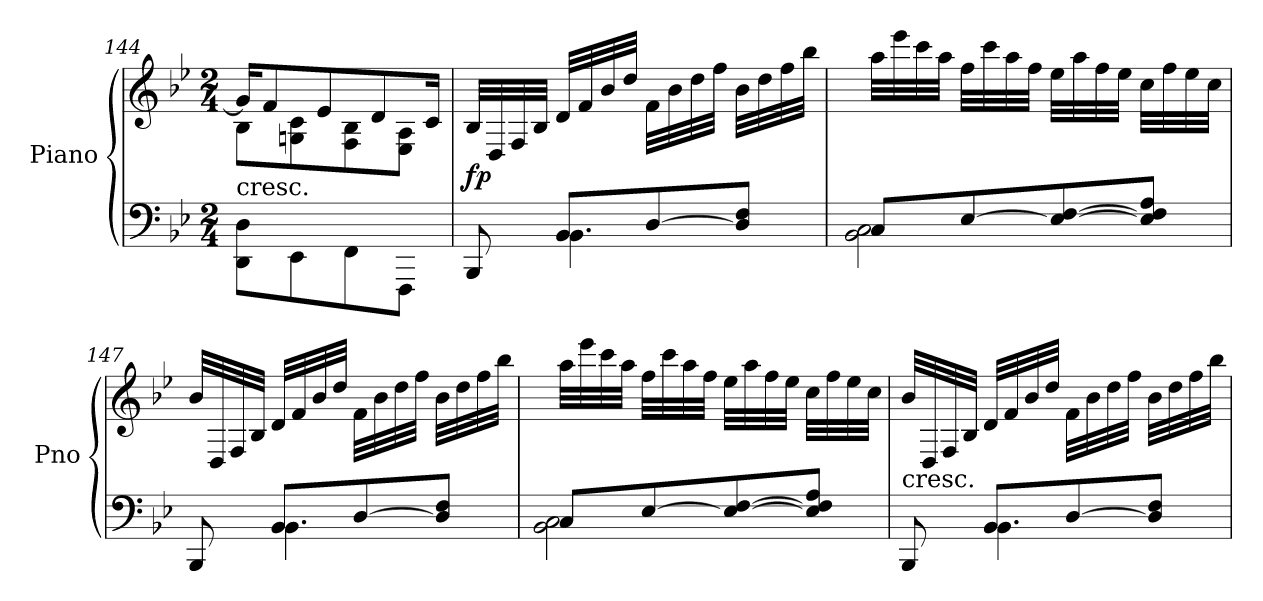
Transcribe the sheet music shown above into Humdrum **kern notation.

**kern	**kern	**dynam
*part1	*part1	*part1
*staff2	*staff1	*staff1/2
*I"Piano	*	*
*I'Pno	*	*
*clefF4	*clefG2	*
*k[b-e-]	*k[b-e-]	*
*B-:	*B-:	*
*M2/4	*M2/4	*
=144	=144	=144
*	*^	*
!LO:TX:a:t=cresc.	!	!	!
8DD\ 8D\L	16g-/KL]	8B-\L	.
.	8f/	.	.
8EE-\	.	8Gn\ 8c\	.
.	8e-/	.	.
8FF\	.	8F\ 8B-\	.
.	8d/	.	.
8FFF\J	.	8E-\ 8A\J	.
.	16c/Jk	.	.
*	*v	*v	*
!!LO:PB:g=z
=145	=145	=145
*^	*	*
!	!	!	!LO:DY:b
8BBB-/	8ryy	32B-/LLL	fp
.	.	32D/	.
.	.	32F/	.
.	.	32B-/JJJ	.
8BB-/L	4.BB-\	32d/LLL	.
.	.	32f/	.
.	.	32b-/	.
.	.	32dd/JJJ	.
[8D/	.	32f\LLL	.
.	.	32b-\	.
.	.	32dd\	.
.	.	32ff\JJJ	.
8D/] 8F/J	.	32b-\LLL	.
.	.	32dd\	.
.	.	32ff\	.
.	.	32bb-\JJJ	.
=146	=146	=146	=146
8C/L	2BB-\ 2C\	32aa\LLL	.
.	.	32eee-\	.
.	.	32ccc\	.
.	.	32aa\JJJ	.
[8E-/	.	32ff\LLL	.
.	.	32ccc\	.
.	.	32aa\	.
.	.	32ff\JJJ	.
8E-/_ [8F/	.	32ee-\LLL	.
.	.	32aa\	.
.	.	32ff\	.
.	.	32ee-\JJJ	.
8E-/] 8F/] 8A/J	.	32cc\LLL	.
.	.	32ff\	.
.	.	32ee-\	.
.	.	32cc\JJJ	.
!!LO:LB:g=z
=147	=147	=147	=147
8BBB-/	8ryy	32b-/LLL	.
.	.	32D/	.
.	.	32F/	.
.	.	32B-/JJJ	.
8BB-/L	4.BB-\	32d/LLL	.
.	.	32f/	.
.	.	32b-/	.
.	.	32dd/JJJ	.
[8D/	.	32f\LLL	.
.	.	32b-\	.
.	.	32dd\	.
.	.	32ff\JJJ	.
8D/] 8F/J	.	32b-\LLL	.
.	.	32dd\	.
.	.	32ff\	.
.	.	32bb-\JJJ	.
=148	=148	=148	=148
8C/L	2BB-\ 2C\	32aa\LLL	.
.	.	32eee-\	.
.	.	32ccc\	.
.	.	32aa\JJJ	.
[8E-/	.	32ff\LLL	.
.	.	32ccc\	.
.	.	32aa\	.
.	.	32ff\JJJ	.
8E-/_ [8F/	.	32ee-\LLL	.
.	.	32aa\	.
.	.	32ff\	.
.	.	32ee-\JJJ	.
8E-/] 8F/] 8A/J	.	32cc\LLL	.
.	.	32ff\	.
.	.	32ee-\	.
.	.	32cc\JJJ	.
=149	=149	=149	=149
!	!	!LO:TX:b:t=cresc.	!
8BBB-/	8ryy	32b-/LLL	.
.	.	32D/	.
.	.	32F/	.
.	.	32B-/JJJ	.
8BB-/L	4.BB-\	32d/LLL	.
.	.	32f/	.
.	.	32b-/	.
.	.	32dd/JJJ	.
[8D/	.	32f\LLL	.
.	.	32b-\	.
.	.	32dd\	.
.	.	32ff\JJJ	.
8D/] 8F/J	.	32b-\LLL	.
.	.	32dd\	.
.	.	32ff\	.
.	.	32bb-\JJJ	.
*v	*v	*	*
=	=	=
*-	*-	*-
